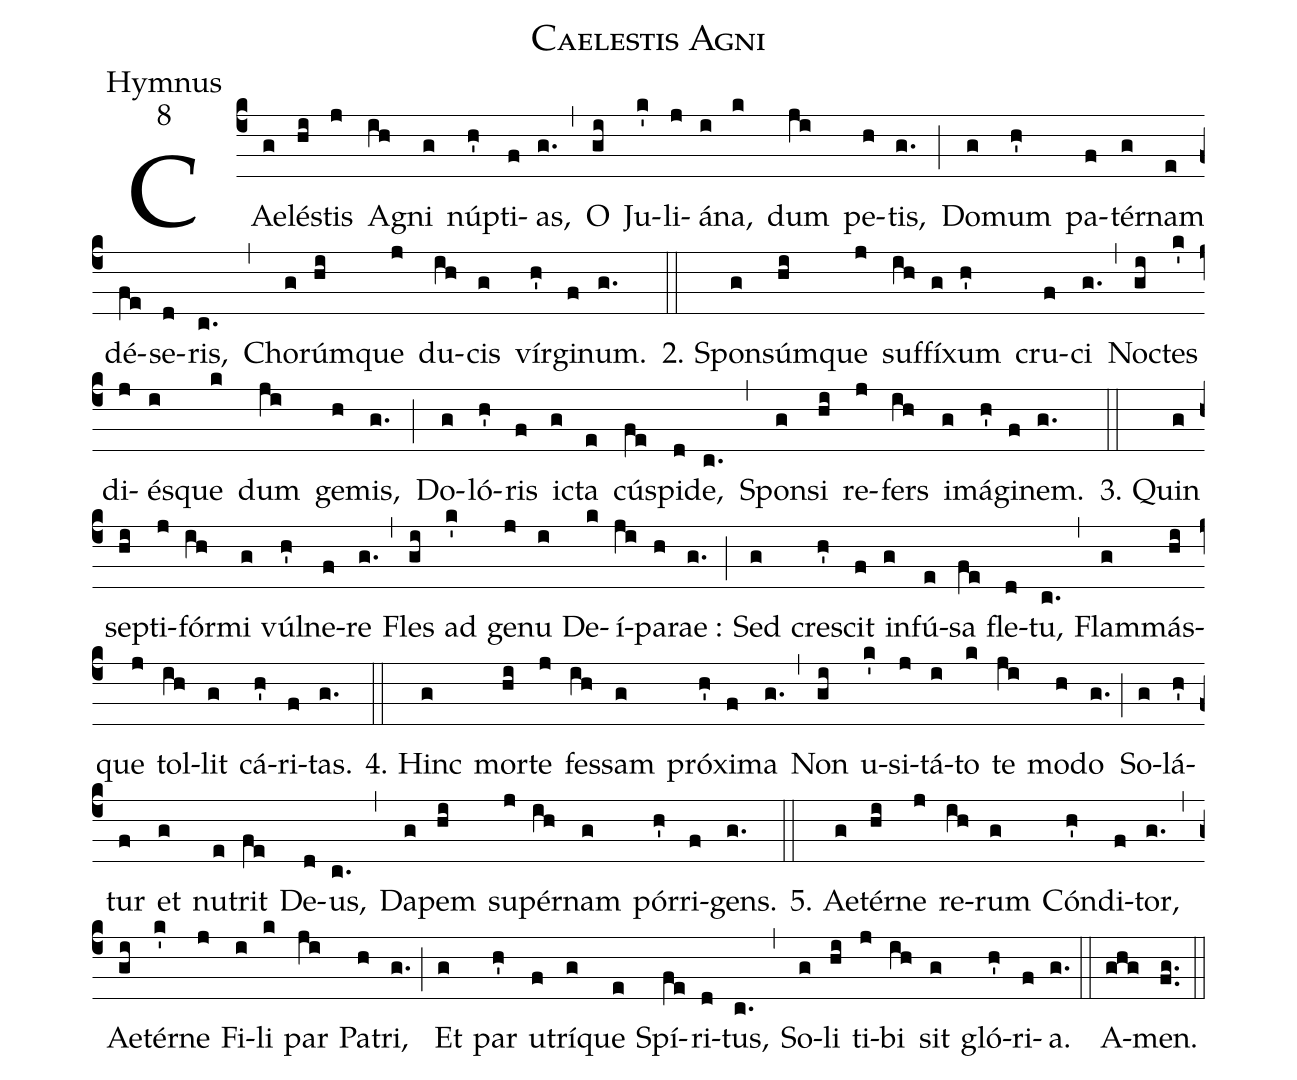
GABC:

name:Caelestis Agni;
office-part:Hymnus;
mode:8;
%%
(c4) CAe(g)lé(hi)stis(j) A(ih)gni(g) nú(h')pti(f)as,(g.) (,) O(gi) Ju(k')li(j)á(i)na,(k) dum(ji) pe(h)tis,(g.) (;) Do(g)mum(h') pa(f)tér(g)nam(e) dé(fe)se(d)ris,(c.) (,) Cho(g)rúm(hi)que(j) du(ih)cis(g) vír(h')gi(f)num.(g.) (::)
2. Spon(g)súm(hi)que(j) suf(ih)fí(g)xum(h') cru(f)ci(g.) (,) No(gi)ctes(k') di(j)és(i)que(k) dum(ji) ge(h)mis,(g.) (;) Do(g)ló(h')ris(f) i(g)cta(e) cú(fe)spi(d)de,(c.) (,) Spon(g)si(hi) re(j)fers(ih) i(g)má(h')gi(f)nem.(g.) (::)
3. Quin(g) se(hi)pti(j)fór(ih)mi(g) vúl(h')ne(f)re(g.) (,) Fles(gi) ad(k') ge(j)nu(i) De(k)í(ji)pa(h)rae :(g.) (;) Sed(g) cre(h')scit(f) in(g)fú(e)sa(fe) fle(d)tu,(c.) (,) Flam(g)más(hi)que(j) tol(ih)lit(g) cá(h')ri(f)tas.(g.) (::)
4. Hinc(g) mor(hi)te(j) fes(ih)sam(g) pró(h')xi(f)ma(g.) (,) Non(gi) u(k')si(j)tá(i)to(k) te(ji) mo(h)do(g.) (;) So(g)lá(h')tur(f) et(g) nu(e)trit(fe) De(d)us,(c.) (,) Da(g)pem(hi) su(j)pér(ih)nam(g) pór(h')ri(f)gens.(g.) (::)
5. Ae(g)tér(hi)ne(j) re(ih)rum(g) Cón(h')di(f)tor,(g.) (,) Ae(gi)tér(k')ne(j) Fi(i)li(k) par(ji) Pa(h)tri,(g.) (;) Et(g) par(h') u(f)trí(g)que(e) Spí(fe)ri(d)tus,(c.) (,) So(g)li(hi) ti(j)bi(ih) sit(g) gló(h')ri(f)a.(g.) (::)
A(ghg)men.(fg..) (::)
